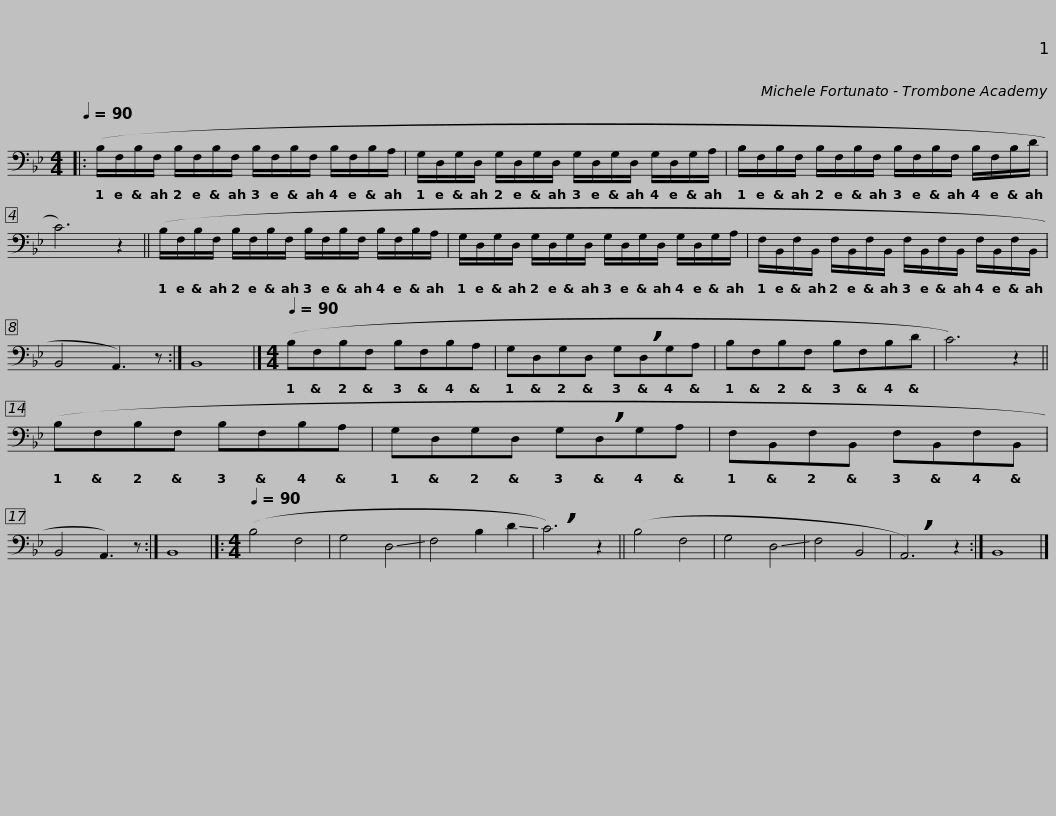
X:1
L:1/8
Q:1/4=90
M:4/4
I:linebreak $
K:Bb
V:1 bass
V:1
|: (B,/F,/B,/F,/ B,/F,/B,/F,/ B,/F,/B,/F,/ B,/F,/B,/A,/ | G,/D,/G,/D,/ G,/D,/G,/D,/ G,/D,/G,/D,/ G,/D,/G,/A,/ |$ B,/F,/B,/F,/ B,/F,/B,/F,/ B,/F,/B,/F,/ B,/F,/B,/D/ | C6) z2 ||$ (B,/F,/B,/F,/ B,/F,/B,/F,/ B,/F,/B,/F,/ B,/F,/B,/A,/ | %5
 G,/D,/G,/D,/ G,/D,/G,/D,/ G,/D,/G,/D,/ G,/D,/G,/A,/ |$ F,/B,,/F,/B,,/ F,/B,,/F,/B,,/ F,/B,,/F,/B,,/ F,/B,,/F,/B,,/ | B,,4 A,,3) z :| B,,8 |]$[M:4/4][Q:1/4=90] (B,F,B,F, B,F,B,A, | %10
 G,D,G,D, G,!breath!D,G,A, | B,F,B,F, B,F,B,D | C6) z2 ||$ (B,F,B,F, B,F,B,A, | G,D,G,D, G,!breath!D,G,A, | %15
 F,B,,F,B,, F,B,,F,B,, | B,,4 A,,3) z :| B,,8 |]:$[M:4/4][Q:1/4=90] (B,4 F,4 | G,4 !-(!D,4 | %20
 !-)!F,4 B,2 !-(!D2 | !-)!!breath!C6) z2 ||$ (B,4 F,4 | G,4 !-(!D,4 | !-)!F,4 B,,4 | %25
 !breath!A,,6) z2 :| B,,8 |] %27
